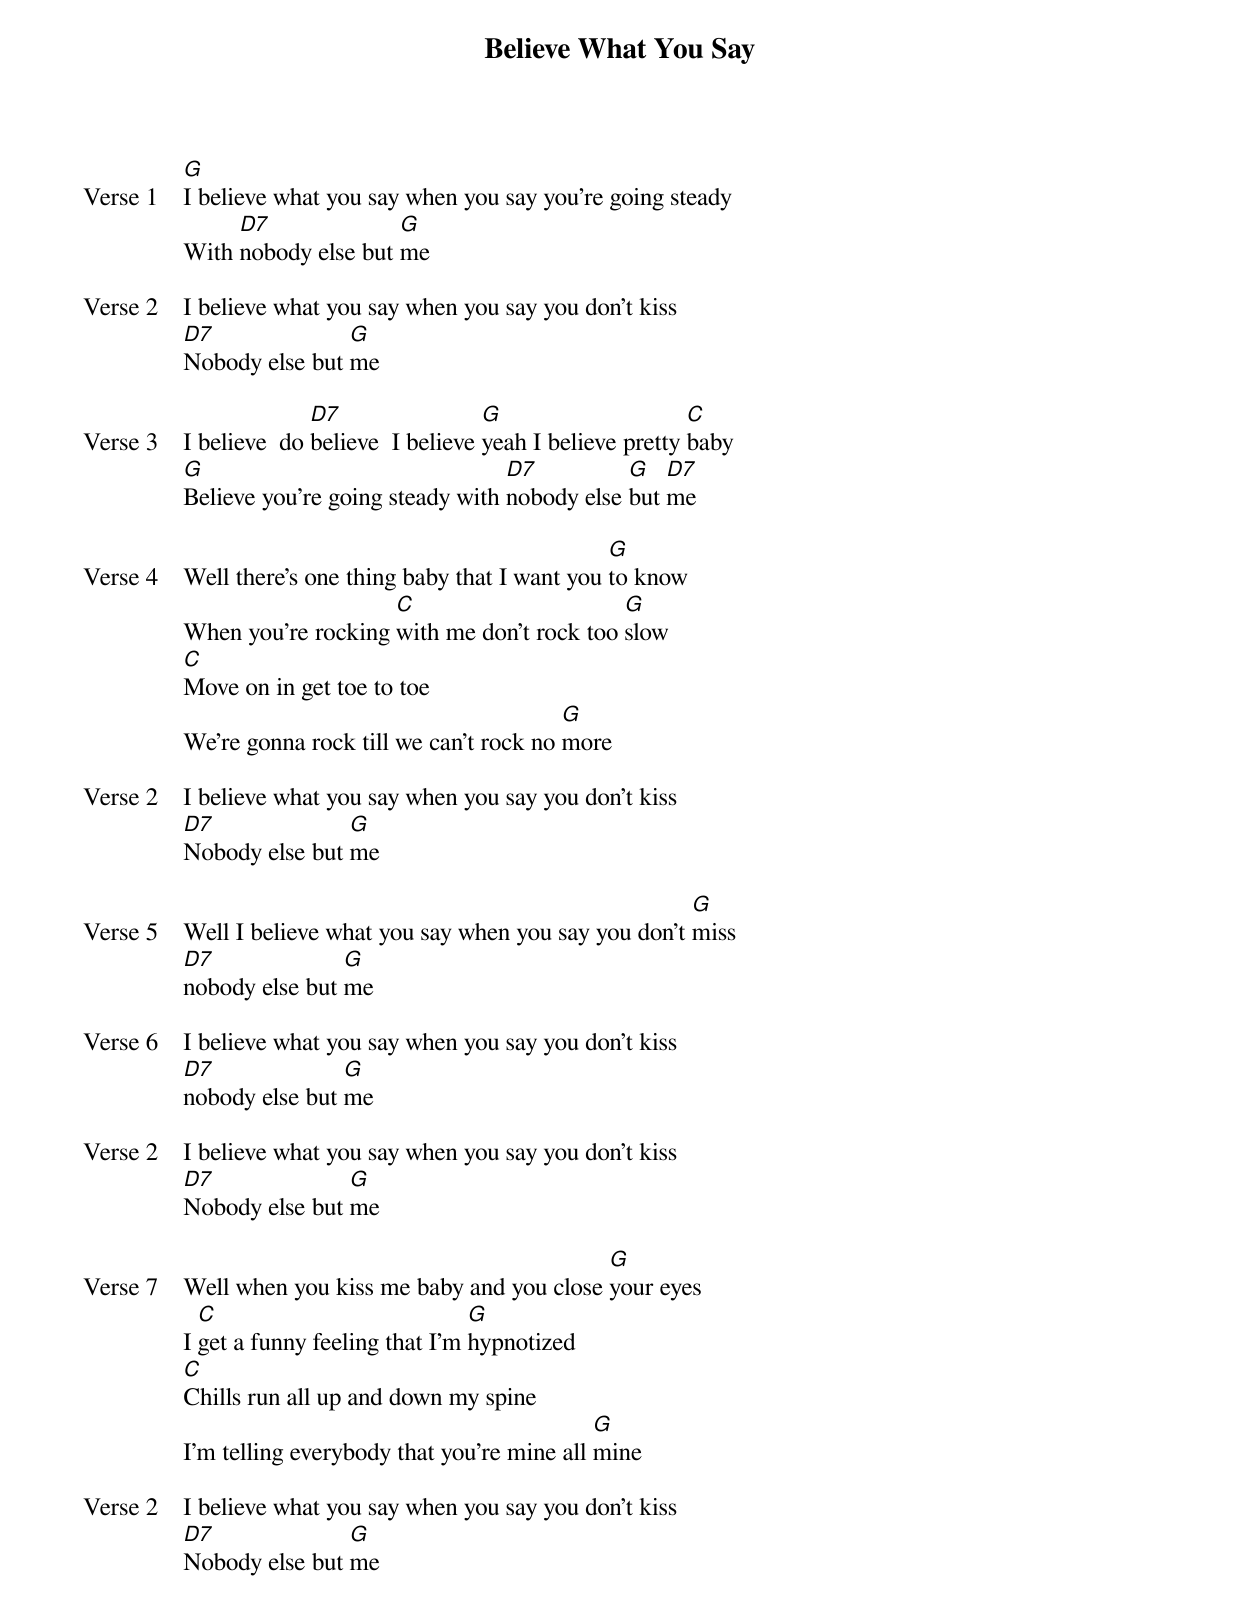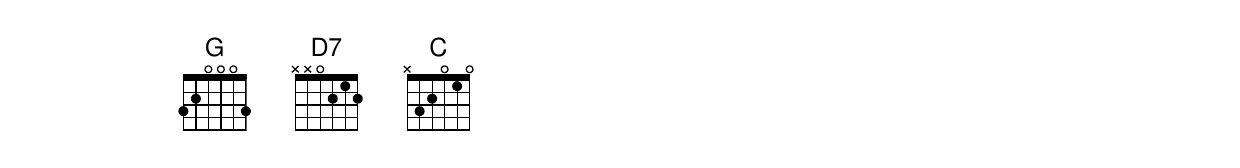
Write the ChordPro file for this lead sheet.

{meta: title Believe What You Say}
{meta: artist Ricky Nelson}
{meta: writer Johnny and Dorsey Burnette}

{start_of_verse: Verse 1}
[G]I believe what you say when you say you're going steady
With [D7]nobody else but [G]me
{end_of_verse}

{start_of_verse: Verse 2}
I believe what you say when you say you don't kiss
[D7]Nobody else but [G]me
{end_of_verse}

{start_of_verse: Verse 3}
I believe  do [D7]believe  I believe [G]yeah I believe pretty [C]baby
[G]Believe you're going steady with [D7]nobody else [G]but [D7]me
{end_of_verse}

{start_of_verse: Verse 4}
Well there's one thing baby that I want you [G]to know
When you're rocking [C]with me don't rock too [G]slow
[C]Move on in get toe to toe
We're gonna rock till we can't rock no [G]more
{end_of_verse}

{start_of_verse: Verse 2}
I believe what you say when you say you don't kiss
[D7]Nobody else but [G]me
{end_of_verse}

{start_of_verse: Verse 5}
Well I believe what you say when you say you don't [G]miss
[D7]nobody else but [G]me
{end_of_verse}

{start_of_verse: Verse 6}
I believe what you say when you say you don't kiss
[D7]nobody else but [G]me
{end_of_verse}

{start_of_verse: Verse 2}
I believe what you say when you say you don't kiss
[D7]Nobody else but [G]me
{end_of_verse}

{start_of_verse: Verse 7}
Well when you kiss me baby and you close [G]your eyes
I [C]get a funny feeling that I'm [G]hypnotized
[C]Chills run all up and down my spine
I'm telling everybody that you're mine all [G]mine
{end_of_verse}

{start_of_verse: Verse 2}
I believe what you say when you say you don't kiss
[D7]Nobody else but [G]me
{end_of_verse}
